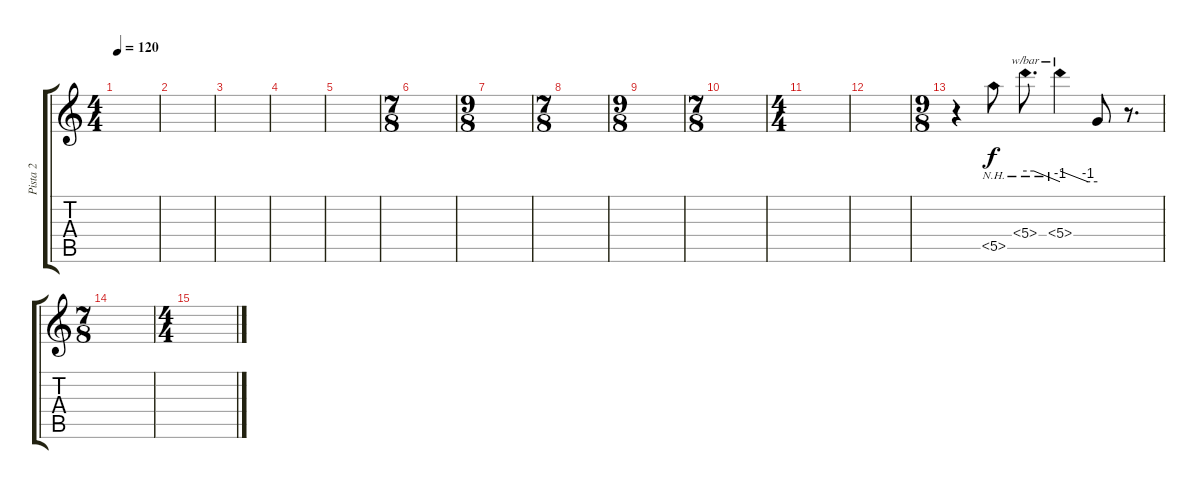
\track ("Pista 2" "Pista 2") {instrument distortionguitar}
\staff {score tabs}
\tuning (E4 B3 G3 D3 A2 E2) {hide}
\ts (4 4)
\tempo 120
\clef g2
\ks c
|
|
|
|
|
\ts (7 8)
|
\ts (9 8)
|
\ts (7 8)
|
\ts (9 8)
|
\ts (7 8)
|
\ts (4 4)
|
|
\ts (9 8)
r.4 5.5{nh}.8 5.4{nh}.8{d tbe (custom default 0 0 15 0 60 -4)} 5.4{nh}.4{tbe (custom default 0 0 45 -4 60 -4)} 5.4{t}.8 r.8{d} |
\ts (7 8)
|
\ts (4 4)
